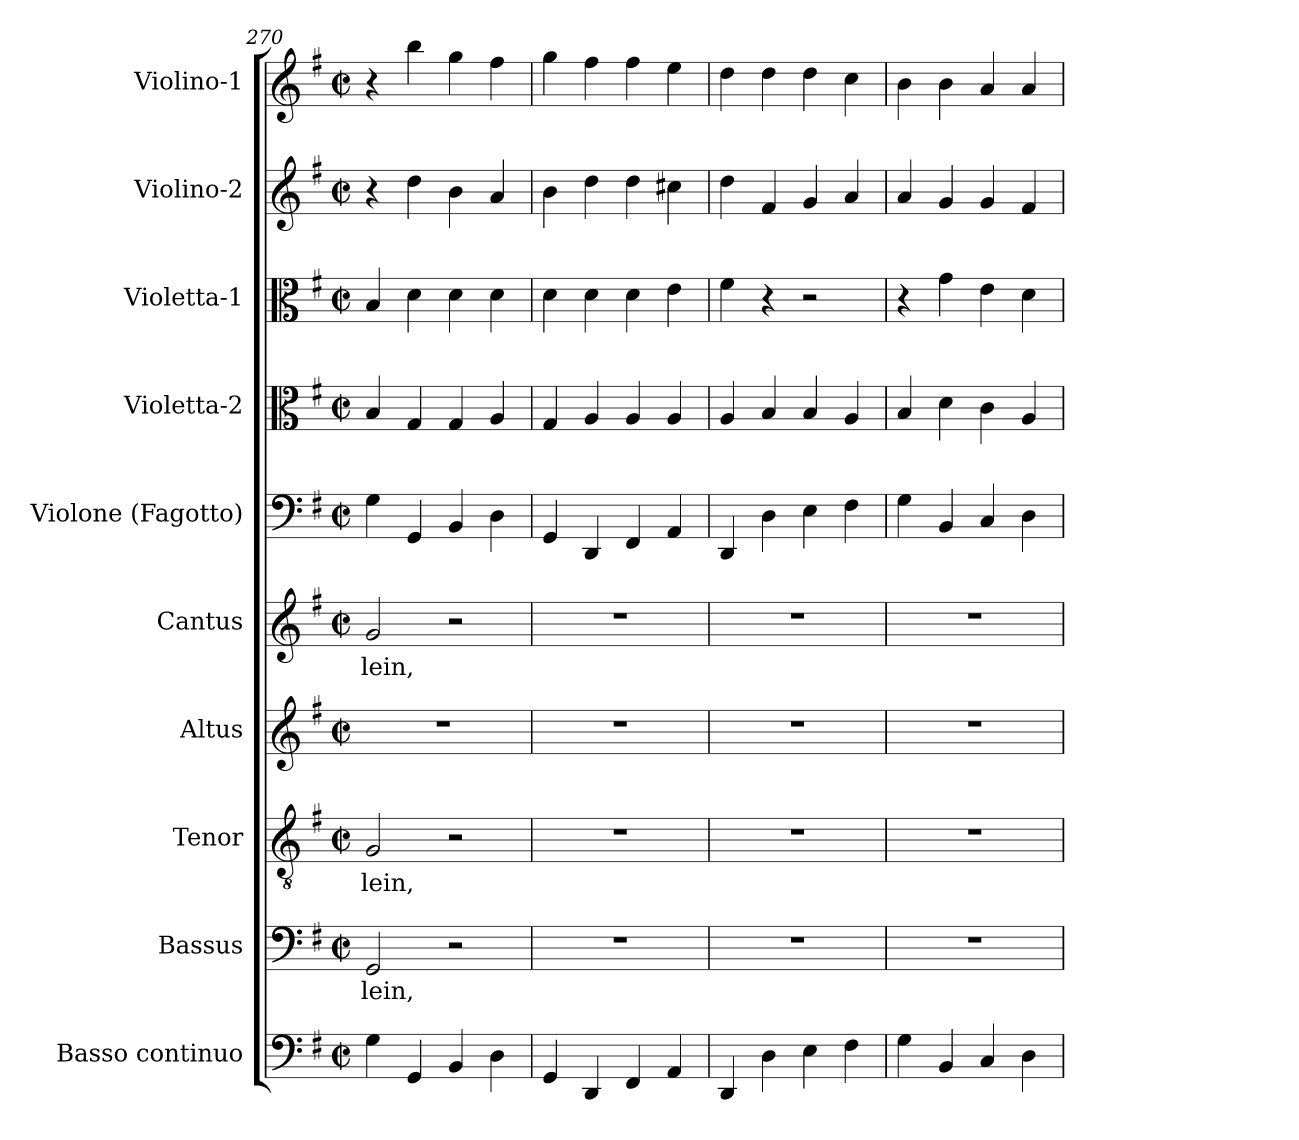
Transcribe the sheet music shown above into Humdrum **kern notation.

**kern	**kern	**text	**kern	**text	**kern	**kern	**text	**kern	**kern	**kern	**kern	**kern
*part10	*part9	*part9	*part8	*part8	*part7	*part6	*part6	*part5	*part4	*part3	*part2	*part1
*staff10	*staff9	*staff9	*staff8	*staff8	*staff7	*staff6	*staff6	*staff5	*staff4	*staff3	*staff2	*staff1
*I"Basso continuo	*I"Bassus	*	*I"Tenor	*	*I"Altus	*I"Cantus	*	*I"Violone (Fagotto)	*I"Violetta-2	*I"Violetta-1	*I"Violino-2	*I"Violino-1
*I'BC2	*I'B	*	*I'T	*	*I'A	*I'C	*	*I'Vn	*I'Va2	*I'Va1	*I'Vi2	*I'Vi1
*clefF4	*clefF4	*	*clefGv2	*	*clefG2	*clefG2	*	*clefF4	*clefC3	*clefC3	*clefG2	*clefG2
*k[f#]	*k[f#]	*	*k[f#]	*	*k[f#]	*k[f#]	*	*k[f#]	*k[f#]	*k[f#]	*k[f#]	*k[f#]
*G:	*G:	*	*G:	*	*G:	*G:	*	*G:	*G:	*G:	*G:	*G:
*M2/2	*M2/2	*	*M2/2	*	*M2/2	*M2/2	*	*M2/2	*M2/2	*M2/2	*M2/2	*M2/2
*met(c|)	*met(c|)	*	*met(c|)	*	*met(c|)	*met(c|)	*	*met(c|)	*met(c|)	*met(c|)	*met(c|)	*met(c|)
=270	=270	=270	=270	=270	=270	=270	=270	=270	=270	=270	=270	=270
!	!	!LO:LY:b	!	!	!	!	!	!	!	!	!	!
!	!	!	!	!LO:LY:b	!	!	!	!	!	!	!	!
!	!	!	!	!	!	!	!LO:LY:b	!	!	!	!	!
4G\	2GG/	-lein,	2G/	-lein,	1r	2g/	-lein,	4G\	4B/	4B/	4r	4r
4GG/	.	.	.	.	.	.	.	4GG/	4G/	4d\	4dd\	4bb\
4BB/	2r	.	2r	.	.	2r	.	4BB/	4G/	4d\	4b\	4gg\
4D\	.	.	.	.	.	.	.	4D\	4A/	4d\	4a/	4ff#\
=271	=271	=271	=271	=271	=271	=271	=271	=271	=271	=271	=271	=271
4GG/	1r	.	1r	.	1r	1r	.	4GG/	4G/	4d\	4b\	4gg\
4DD/	.	.	.	.	.	.	.	4DD/	4A/	4d\	4dd\	4ff#\
4FF#/	.	.	.	.	.	.	.	4FF#/	4A/	4d\	4dd\	4ff#\
4AA/	.	.	.	.	.	.	.	4AA/	4A/	4e\	4cc#X\	4ee\
=272	=272	=272	=272	=272	=272	=272	=272	=272	=272	=272	=272	=272
4DD/	1r	.	1r	.	1r	1r	.	4DD/	4A/	4f#\	4dd\	4dd\
4D\	.	.	.	.	.	.	.	4D\	4B/	4r	4f#/	4dd\
4E\	.	.	.	.	.	.	.	4E\	4B/	2r	4g/	4dd\
4F#\	.	.	.	.	.	.	.	4F#\	4A/	.	4a/	4cc\
!!LO:PB:g=z
=273	=273	=273	=273	=273	=273	=273	=273	=273	=273	=273	=273	=273
4G\	1r	.	1r	.	1r	1r	.	4G\	4B/	4r	4a/	4b\
4BB/	.	.	.	.	.	.	.	4BB/	4d\	4g\	4g/	4b\
4C/	.	.	.	.	.	.	.	4C/	4c\	4e\	4g/	4a/
4D\	.	.	.	.	.	.	.	4D\	4A/	4d\	4f#/	4a/
=	=	=	=	=	=	=	=	=	=	=	=	=
*-	*-	*-	*-	*-	*-	*-	*-	*-	*-	*-	*-	*-
